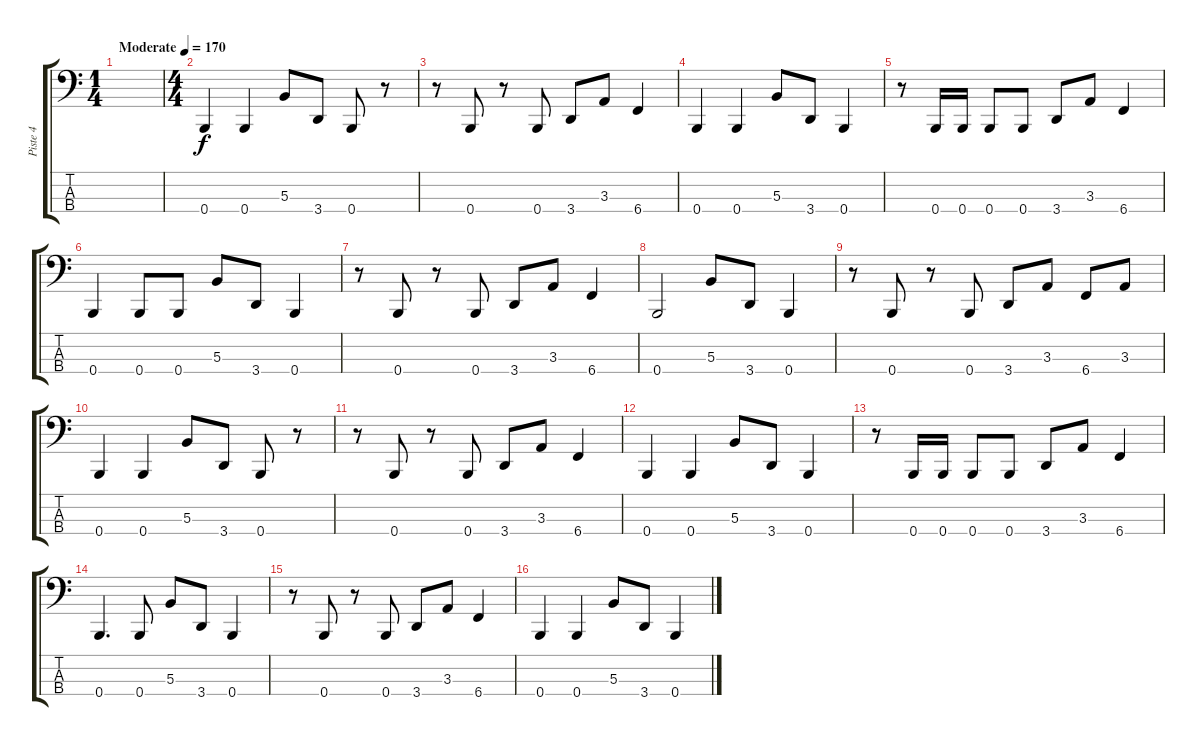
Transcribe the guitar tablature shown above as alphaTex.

\track ("Piste 4" "Piste 4") {instrument slapbass2}
\staff {score tabs}
\tuning (E2 B1 Gb1 B0) {hide}
\ts (1 4)
\tempo (170 "Moderate")
\clef f4
\ks c
|
\ts (4 4)
0.4.4 0.4.4 5.3.8 3.4.8 0.4.8 r.8 |
r.8 0.4.8 r.8 0.4.8 3.4.8 3.3.8 6.4.4 |
0.4.4 0.4.4 5.3.8 3.4.8 0.4.4 |
r.8 0.4.16 0.4.16 0.4.8 0.4.8 3.4.8 3.3.8 6.4.4 |
0.4.4 0.4.8 0.4.8 5.3.8 3.4.8 0.4.4 |
r.8 0.4.8 r.8 0.4.8 3.4.8 3.3.8 6.4.4 |
0.4.2 5.3.8 3.4.8 0.4.4 |
r.8 0.4.8 r.8 0.4.8 3.4.8 3.3.8 6.4.8 3.3.8 |
0.4.4 0.4.4 5.3.8 3.4.8 0.4.8 r.8 |
r.8 0.4.8 r.8 0.4.8 3.4.8 3.3.8 6.4.4 |
0.4.4 0.4.4 5.3.8 3.4.8 0.4.4 |
r.8 0.4.16 0.4.16 0.4.8 0.4.8 3.4.8 3.3.8 6.4.4 |
0.4.4{d} 0.4.8 5.3.8 3.4.8 0.4.4 |
r.8 0.4.8 r.8 0.4.8 3.4.8 3.3.8 6.4.4 |
0.4.4 0.4.4 5.3.8 3.4.8 0.4.4
